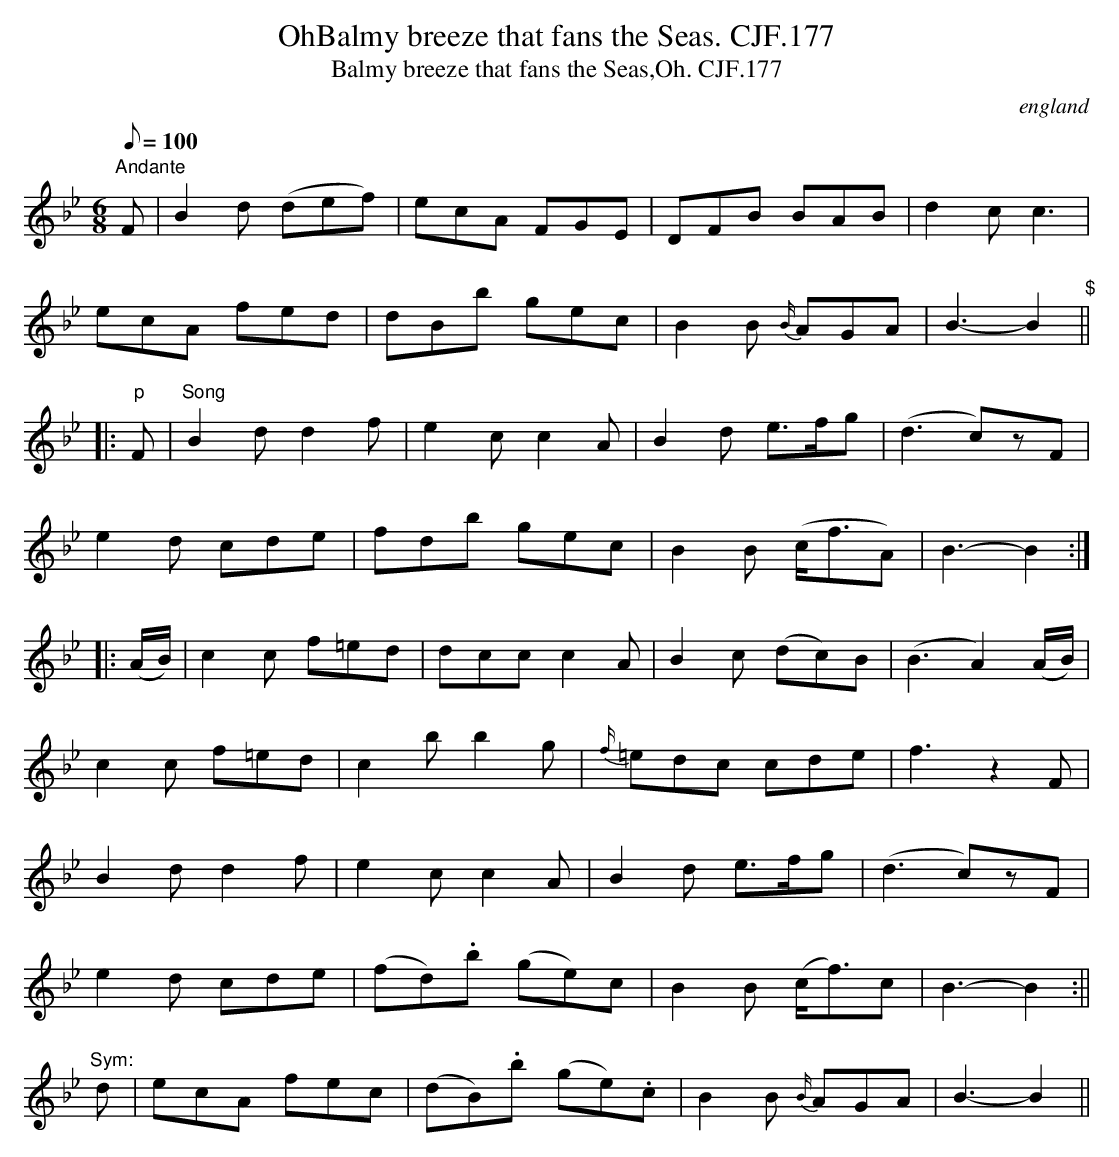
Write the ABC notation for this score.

X:1
T:OhBalmy breeze that fans the Seas. CJF.177
T:Balmy breeze that fans the Seas,Oh. CJF.177
O:england
M:6/8
L:1/8
Q:100
K:Bb
"Andante"F|B2d (def)|ecA FGE|DFB BAB|d2cc3|
ecA fed|dBb gec|B2B {B/}AGA|B3-B2"$"||:
"p"F|"Song"B2dd2f|e2cc2A|B2d e>fg|(d3c)zF|
e2d cde|fdb gec|B2B (c<fA)|B3-B2:||:
(A/B/)|c2c f=ed|dccc2A|B2c (dc)B|(B3A2)(A/B/)|
c2c f=ed|c2bb2g|{f/}=edc cde|hf3z2F|
B2dd2f|e2cc2A|B2d e>fg|(d3c)zF|
e2d cde|(fd).b (ge)c|B2B (c<f)c|B3-B2:||
"Sym:"d|ecA fec|(dB).b (ge).c|B2B {B/}AGA|B3-B2||
